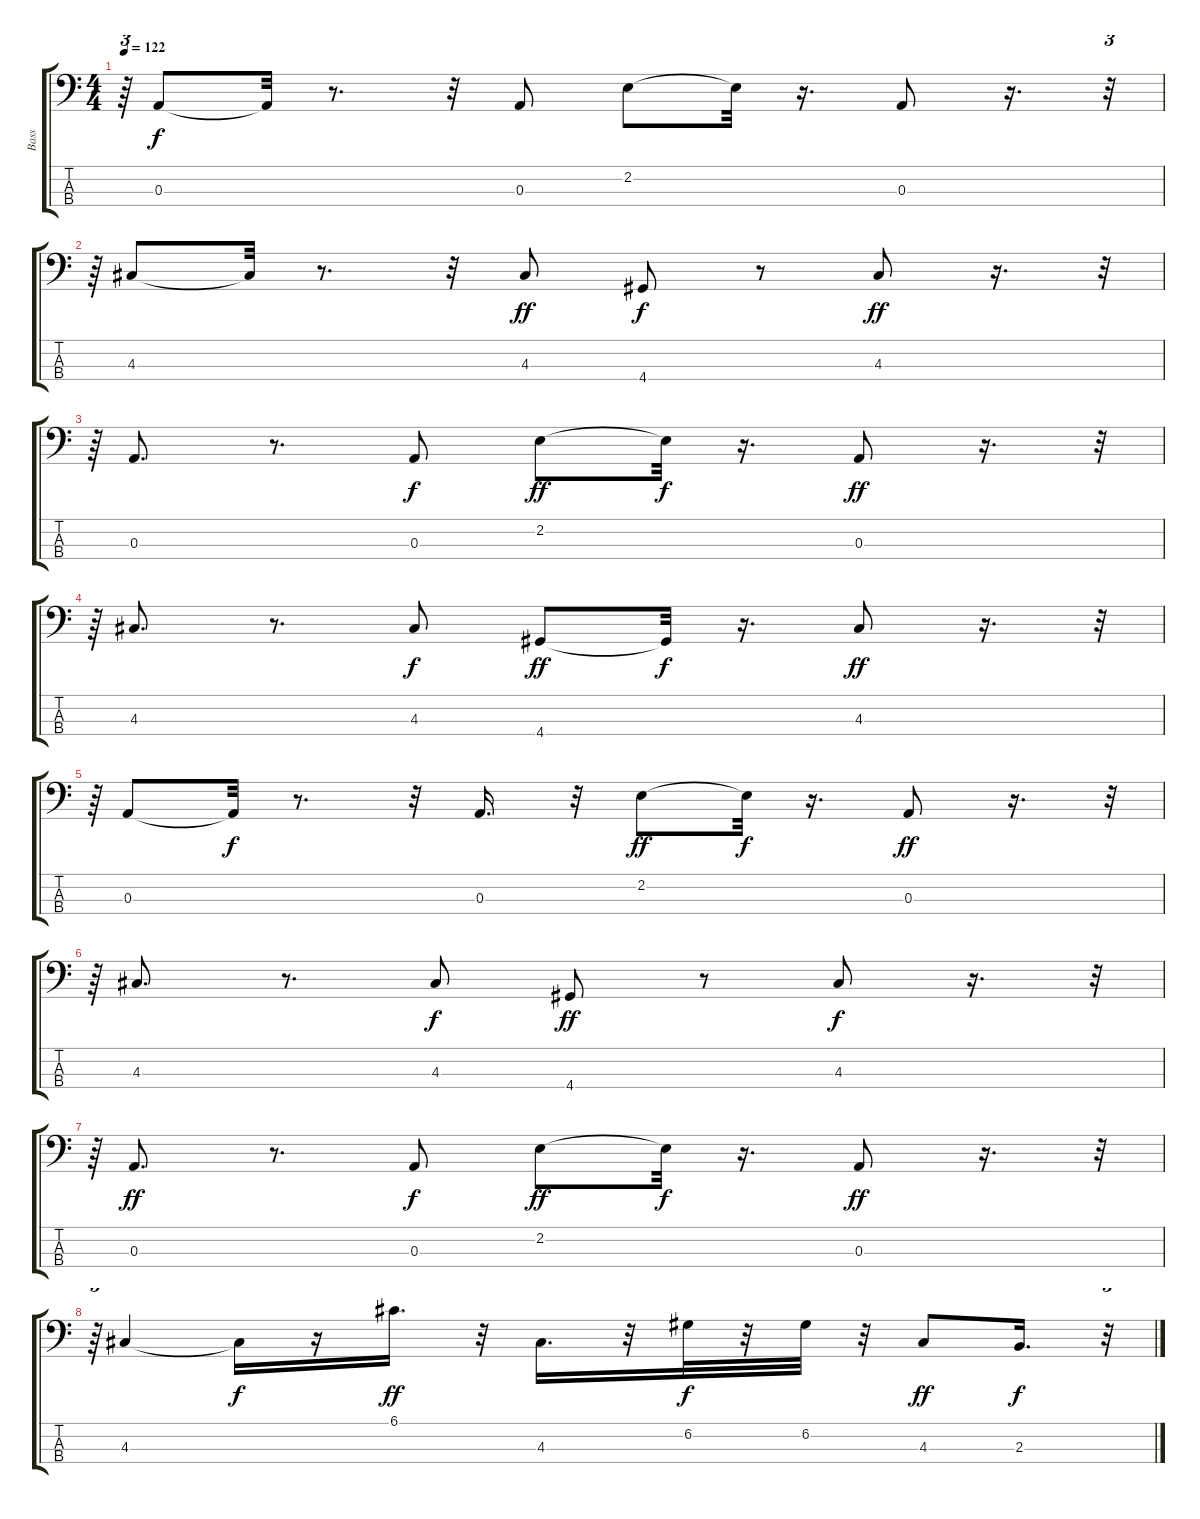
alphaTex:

\track ("Bass" "Bass") {instrument fretlessbass}
\staff {score tabs}
\tuning (G2 D2 A1 E1) {hide}
\ts (4 4)
\tempo 122
\clef f4
\ks c
r.64{tu (3 2) dy ff} 0.3.8{dy f} 0.3{t}.32 r.8{d} r.32 0.3.8 2.2.8 2.2{t}.32 r.16{d} 0.3.8 r.16{d} r.32{tu (3 2)} |
r.64{tu (3 2)} 4.3.8 4.3{t}.32 r.8{d} r.32 4.3.8{dy ff} 4.4.8{dy f} r.8 4.3.8{dy ff} r.16{d} r.32{tu (3 2)} |
r.64{tu (3 2)} 0.3.8{d} r.8{d} 0.3.8{dy f} 2.2.8{dy ff} 2.2{t}.32{dy f} r.16{d} 0.3.8{dy ff} r.16{d} r.32{tu (3 2)} |
r.64{tu (3 2)} 4.3.8{d} r.8{d} 4.3.8{dy f} 4.4.8{dy ff} 4.4{t}.32{dy f} r.16{d} 4.3.8{dy ff} r.16{d} r.32{tu (3 2)} |
r.64{tu (3 2)} 0.3.8 0.3{t}.32{dy f} r.8{d} r.32 0.3.16{d} r.32 2.2.8{dy ff} 2.2{t}.32{dy f} r.16{d} 0.3.8{dy ff} r.16{d} r.32{tu (3 2)} |
r.64{tu (3 2)} 4.3.8{d} r.8{d} 4.3.8{dy f} 4.4.8{dy ff} r.8 4.3.8{dy f} r.16{d} r.32{tu (3 2)} |
r.64{tu (3 2)} 0.3.8{d dy ff} r.8{d} 0.3.8{dy f} 2.2.8{dy ff} 2.2{t}.32{dy f} r.16{d} 0.3.8{dy ff} r.16{d} r.32{tu (3 2)} |
r.64{tu (3 2)} 4.3.4 4.3{t}.16{dy f} r.16 6.1.16{d dy ff} r.32 4.3.16{d} r.32 6.2.32{dy f} r.32 6.2.32 r.32 4.3.8{dy ff} 2.3.16{d dy f} r.32{tu (3 2)}
